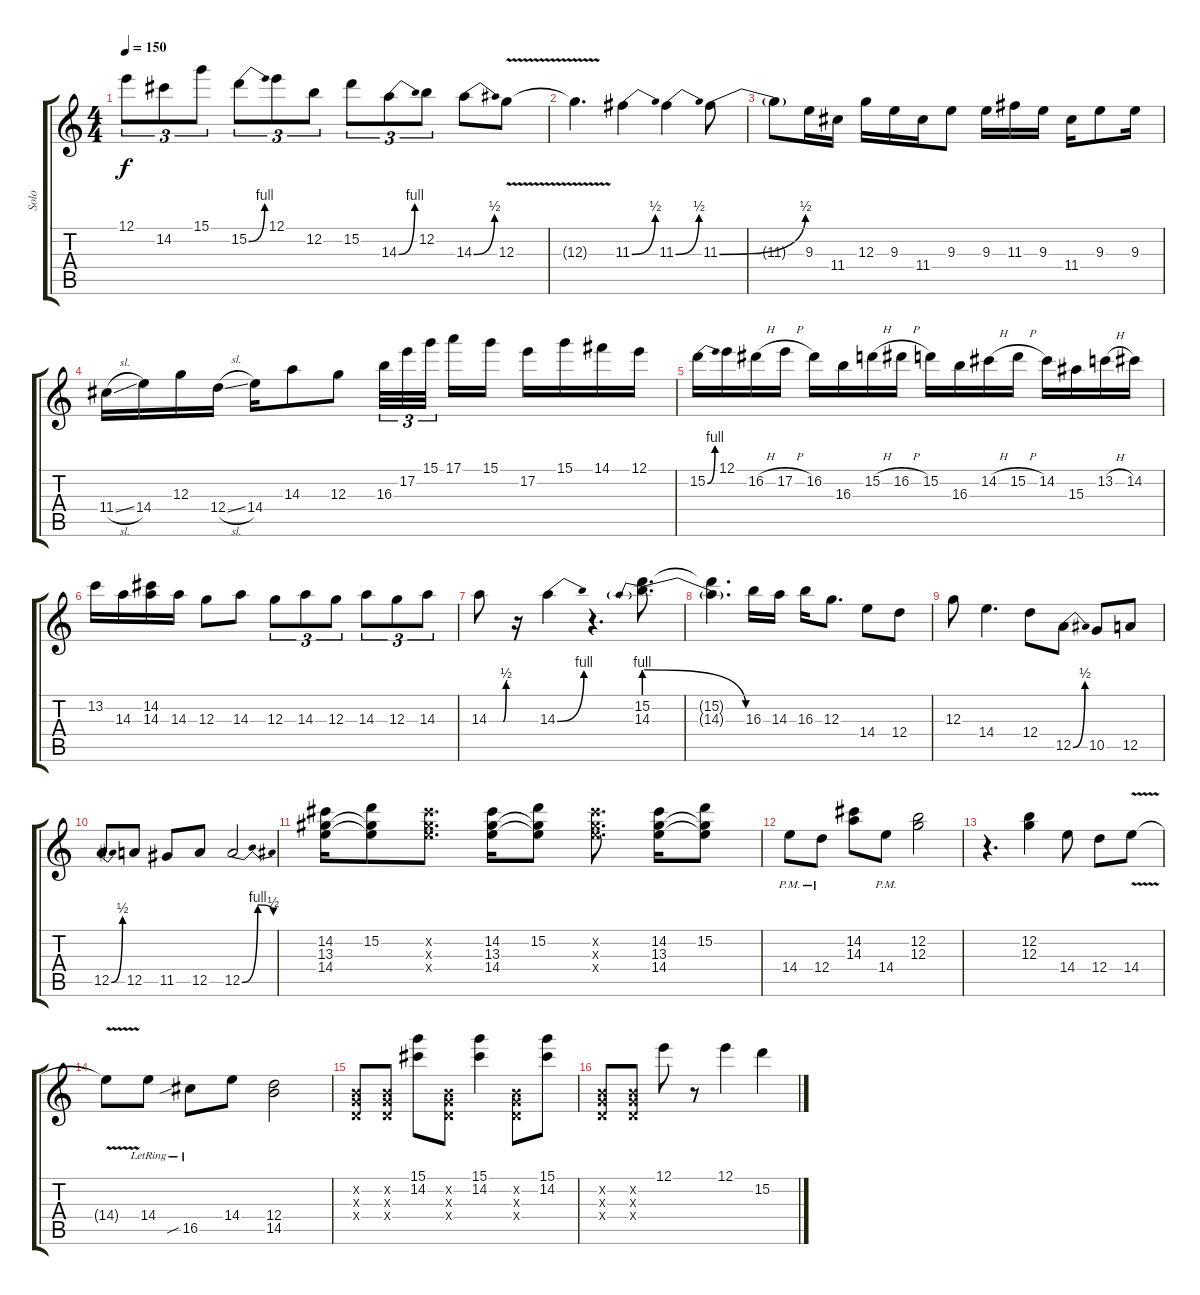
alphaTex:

\track ("Solo" "Solo") {instrument electricguitarclean}
\staff {score tabs}
\tuning (E4 B3 G3 D3 A2 E2) {hide}
\ts (4 4)
\tempo 150
\clef g2
\ks c
12.1.8{tu (3 2) dy f} 14.2.8{tu (3 2)} 15.1.8{tu (3 2)} 15.2{be (bend 0 0 60 4)}.8{tu (3 2)} 12.1.8{tu (3 2)} 12.2.8{tu (3 2)} 15.2.8{tu (3 2)} 14.3{be (bend 0 0 60 4)}.8{tu (3 2)} 12.2.8{tu (3 2)} 14.3{be (bend 0 0 60 2)}.8 12.3{v}.8 |
12.3{t}.4{d} 11.3{be (bend 0 0 60 2)}.4 11.3{be (bend 0 0 60 2)}.4 11.3{be (bend 0 0 60 2)}.8 |
11.3{t}.8 9.3.16 11.4.16 12.3.16 9.3.16 11.4.16 9.3.8 9.3.16 11.3.16 9.3.16 11.4.16 9.3.8 9.3.16 |
11.4{sl}.16 14.4.16 12.3.16 12.4{sl}.16 14.4.16 14.3.8 12.3.8 16.3.32{tu (3 2)} 17.2.32{tu (3 2)} 15.1.32{tu (3 2) beam splitsecondary} 17.1.16 15.1.16 17.2.16 15.1.16 14.1.16 12.1.16 |
15.2{be (bend 0 0 60 4)}.16 12.1.16 16.2{h}.16 17.2{h}.16 16.2.16 16.3.16 15.2{h}.16 16.2{h}.16 15.2.16 16.3.16 14.2{h}.16 15.2{h}.16 14.2.16 15.3.16 13.2{h}.16 14.2.16 |
13.2.16 14.3.16 (14.2 14.3).16 14.3.16 12.3.8 14.3.8 12.3.8{tu (3 2)} 14.3.8{tu (3 2)} 12.3.8{tu (3 2)} 14.3.8{tu (3 2)} 12.3.8{tu (3 2)} 14.3.8{tu (3 2)} |
14.3{be (custom 0 0 46 0 56 2 60 2)}.8 r.16 14.3{be (bend 0 0 60 4)}.4 r.4{d} (15.2 14.3{be (prebendrelease 0 4 60 0)}).8{d} |
(15.2{t} 14.3{t}).4{d} 16.3.16 14.3.16 16.3.16 12.3.8{d} 14.4.8 12.4.8 |
12.3.8 14.4.4{d} 12.4.8 12.5{be (bend 0 0 60 2)}.8 10.5.8 12.5.8 |
12.5{be (bend 0 0 60 2)}.8 12.5.8 11.5.8 12.5.8 12.5{be (bendrelease 0 0 30 4 55 4 60 2)}.2 |
(14.2 13.3 14.4).16 (15.2 13.3{t} 14.4{t}).8 (14.2{x} 13.3{x} 14.4{x}).8{d} (14.2 13.3 14.4).16 (15.2 13.3{t} 14.4{t}).8 (14.2{x} 13.3{x} 14.4{x}).8{d} (14.2 13.3 14.4).16 (15.2 13.3{t} 14.4{t}).8 |
14.4{pm}.8 12.4{pm}.8 (14.2 14.3).8 14.4{pm}.8 (12.2 12.3).2 |
r.4{d} (12.2 12.3).4 14.4.8 12.4.8 14.4{v}.8 |
14.4{t}.8 14.4{lr}.8 16.5{sib lr}.8 14.4.8 (12.4 14.5).2 |
(0.2{x} 0.3{x} 0.4{x}).8 (0.2{x} 0.3{x} 0.4{x}).8 (15.1 14.2).8 (0.2{x} 0.3{x} 0.4{x}).8 (15.1 14.2).4 (0.2{x} 0.3{x} 0.4{x}).8 (15.1 14.2).8 |
(0.2{x} 0.3{x} 0.4{x}).8 (0.2{x} 0.3{x} 0.4{x}).8 12.1.8 r.8 12.1.4 15.2.4
